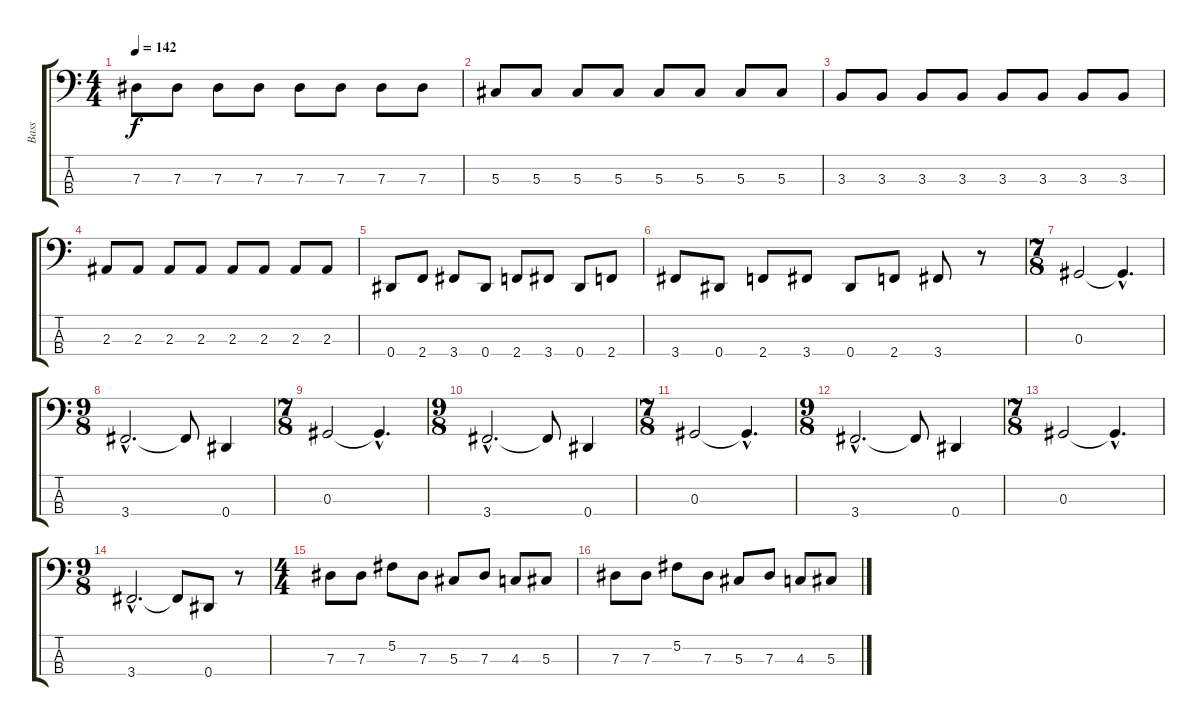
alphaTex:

\track ("Bass" "Bass") {instrument electricbassfinger}
\staff {score tabs}
\tuning (Gb2 Db2 Ab1 Eb1) {hide}
\ts (4 4)
\tempo 142
\clef f4
\ks c
7.3.8{dy f} 7.3.8 7.3.8 7.3.8 7.3.8 7.3.8 7.3.8 7.3.8 |
5.3.8 5.3.8 5.3.8 5.3.8 5.3.8 5.3.8 5.3.8 5.3.8 |
3.3.8 3.3.8 3.3.8 3.3.8 3.3.8 3.3.8 3.3.8 3.3.8 |
2.3.8 2.3.8 2.3.8 2.3.8 2.3.8 2.3.8 2.3.8 2.3.8 |
0.4.8 2.4.8 3.4.8 0.4.8 2.4.8 3.4.8 0.4.8 2.4.8 |
3.4.8 0.4.8 2.4.8 3.4.8 0.4.8 2.4.8 3.4.8 r.8 |
\ts (7 8)
0.3.2 0.3{hac t}.4{d} |
\ts (9 8)
3.4{hac}.2{d} 3.4{t}.8 0.4.4 |
\ts (7 8)
0.3.2 0.3{hac t}.4{d} |
\ts (9 8)
3.4{hac}.2{d} 3.4{t}.8 0.4.4 |
\ts (7 8)
0.3.2 0.3{hac t}.4{d} |
\ts (9 8)
3.4{hac}.2{d} 3.4{t}.8 0.4.4 |
\ts (7 8)
0.3.2 0.3{hac t}.4{d} |
\ts (9 8)
3.4{hac}.2{d} 3.4{t}.8 0.4.8 r.8 |
\ts (4 4)
7.3.8 7.3.8 5.2.8 7.3.8 5.3.8 7.3.8 4.3.8 5.3.8 |
7.3.8 7.3.8 5.2.8 7.3.8 5.3.8 7.3.8 4.3.8 5.3.8
